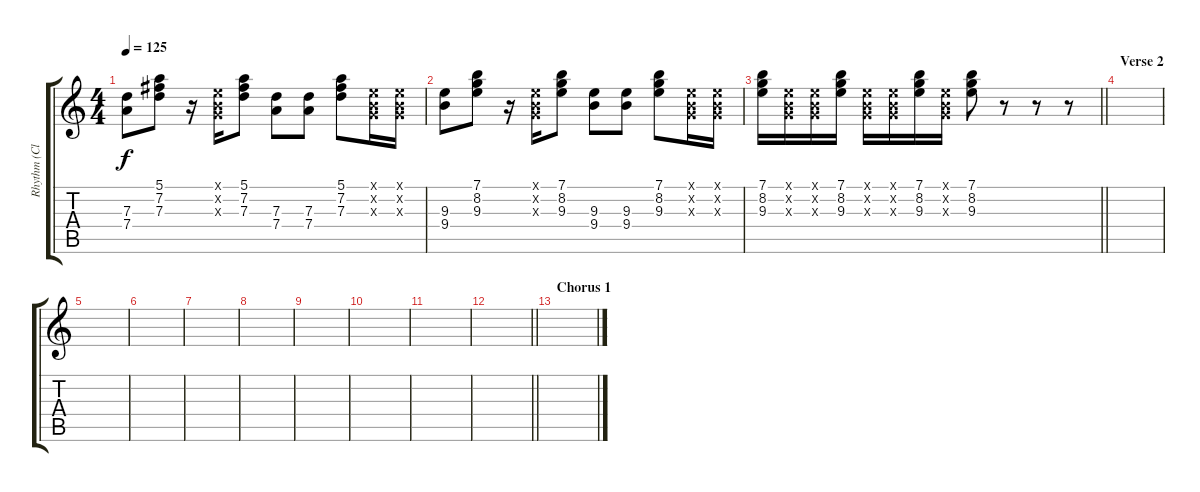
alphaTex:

\track ("Rhythm (Clean)" "Rhythm (Cl") {instrument electricguitarclean}
\staff {score tabs}
\tuning (E4 B3 G3 D3 A2 E2) {hide}
\ts (4 4)
\tempo 125
\clef g2
\ks c
(7.3 7.4).8{dy f} (5.1 7.2 7.3).8 r.16 (0.1{x} 0.2{x} 0.3{x}).16 (5.1 7.2 7.3).8 (7.3 7.4).8 (7.3 7.4).8 (5.1 7.2 7.3).8 (0.1{x} 0.2{x} 0.3{x}).16 (0.1{x} 0.2{x} 0.3{x}).16 |
(9.3 9.4).8 (7.1 8.2 9.3).8 r.16 (0.1{x} 0.2{x} 0.3{x}).16 (7.1 8.2 9.3).8 (9.3 9.4).8 (9.3 9.4).8 (7.1 8.2 9.3).8 (0.1{x} 0.2{x} 0.3{x}).16 (0.1{x} 0.2{x} 0.3{x}).16 |
\barLineRight lightlight
(7.1 8.2 9.3).16 (0.1{x} 0.2{x} 0.3{x}).16 (0.1{x} 0.2{x} 0.3{x}).16 (7.1 8.2 9.3).16 (0.1{x} 0.2{x} 0.3{x}).16 (0.1{x} 0.2{x} 0.3{x}).16 (7.1 8.2 9.3).16 (0.1{x} 0.2{x} 0.3{x}).16 (7.1 8.2 9.3).8 r.8 r.8 r.8 |
\section ("" "Verse 2")
|
|
|
|
|
|
|
|
\barLineRight lightlight
|
\section ("" "Chorus 1")
